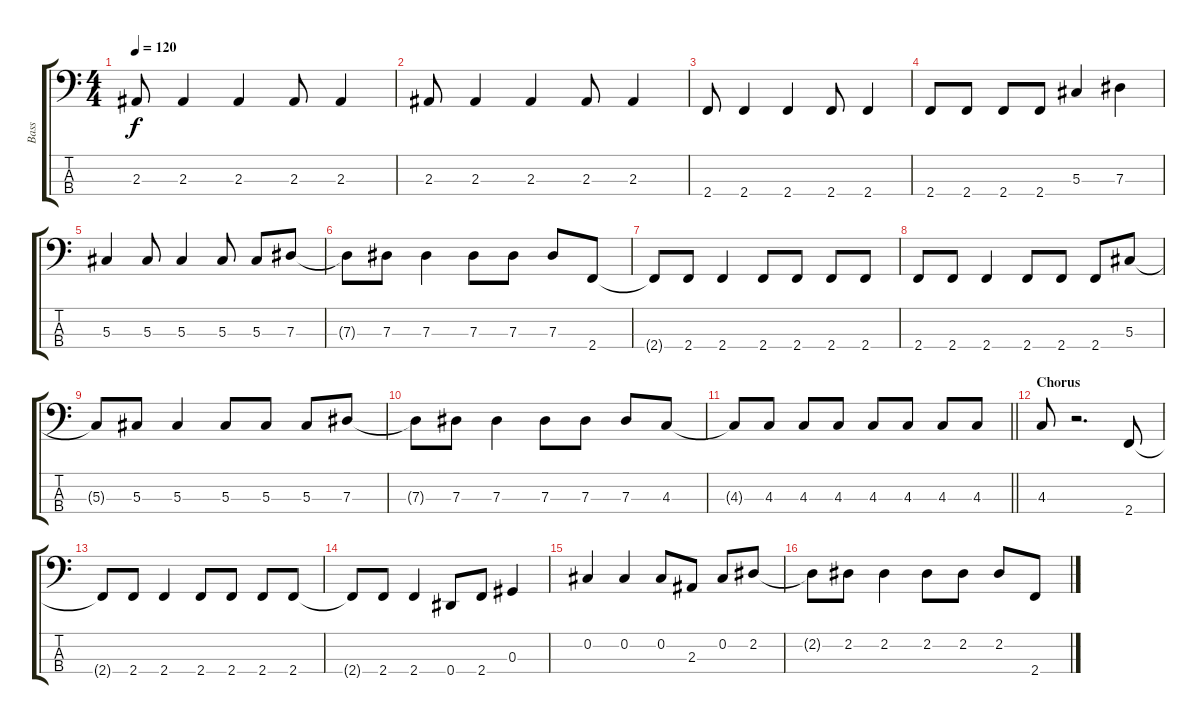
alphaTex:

\track ("Bass" "Bass") {instrument electricbasspick}
\staff {score tabs}
\tuning (Gb2 Db2 Ab1 Eb1) {hide}
\ts (4 4)
\tempo 120
\clef f4
\ks c
2.3.8{dy f} 2.3.4 2.3.4 2.3.8 2.3.4 |
2.3.8 2.3.4 2.3.4 2.3.8 2.3.4 |
2.4.8 2.4.4 2.4.4 2.4.8 2.4.4 |
2.4.8 2.4.8 2.4.8 2.4.8 5.3.4 7.3.4 |
5.3.4 5.3.8 5.3.4 5.3.8 5.3.8 7.3.8 |
7.3{t}.8 7.3.8 7.3.4 7.3.8 7.3.8 7.3.8 2.4.8 |
2.4{t}.8 2.4.8 2.4.4 2.4.8 2.4.8 2.4.8 2.4.8 |
2.4.8 2.4.8 2.4.4 2.4.8 2.4.8 2.4.8 5.3.8 |
5.3{t}.8 5.3.8 5.3.4 5.3.8 5.3.8 5.3.8 7.3.8 |
7.3{t}.8 7.3.8 7.3.4 7.3.8 7.3.8 7.3.8 4.3.8 |
\barLineRight lightlight
4.3{t}.8 4.3.8 4.3.8 4.3.8 4.3.8 4.3.8 4.3.8 4.3.8 |
\section ("" "Chorus")
4.3.8 r.2{d} 2.4.8 |
2.4{t}.8 2.4.8 2.4.4 2.4.8 2.4.8 2.4.8 2.4.8 |
2.4{t}.8 2.4.8 2.4.4 0.4.8 2.4.8 0.3.4 |
0.2.4 0.2.4 0.2.8 2.3.8 0.2.8 2.2.8 |
2.2{t}.8 2.2.8 2.2.4 2.2.8 2.2.8 2.2.8 2.4.8
